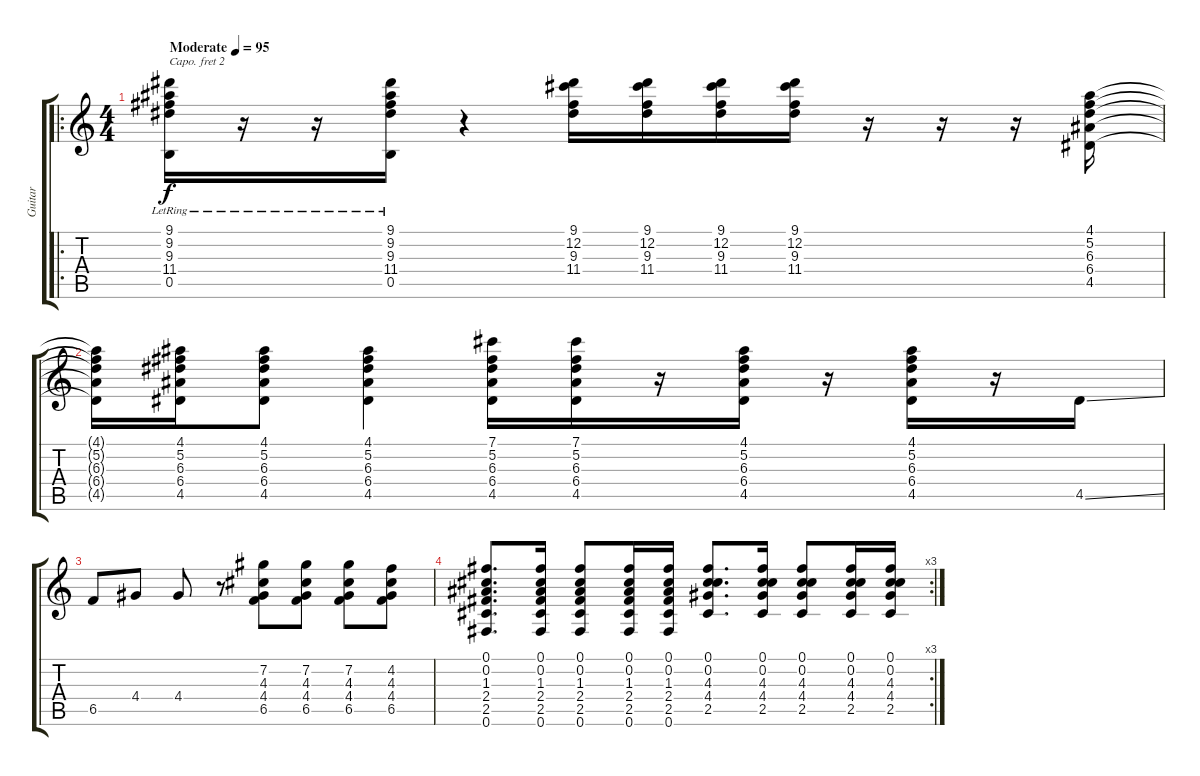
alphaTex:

\track ("Guitar" "Guitar") {instrument acousticguitarsteel}
\staff {score tabs}
\capo 2
\tuning (E4 B3 G3 D3 A2 E2) {hide}
\ro
\ts (4 4)
\tempo (95 "Moderate")
\clef g2
\ks c
(9.1{lr} 9.2{lr} 9.3{lr} 11.4{lr} 0.5{lr}).16{dy f instrument acousticguitarsteel} r.16 r.16 (9.1{lr} 9.2{lr} 9.3{lr} 11.4{lr} 0.5{lr}).16 r.4 (9.1 12.2 9.3 11.4).16 (9.1 12.2 9.3 11.4).16 (9.1 12.2 9.3 11.4).16 (9.1 12.2 9.3 11.4).16 r.16 r.16 r.16 (4.1 5.2 6.3 6.4 4.5).16 |
(4.1{t} 5.2{t} 6.3{t} 6.4{t} 4.5{t}).16 (4.1 5.2 6.3 6.4 4.5).16 (4.1 5.2 6.3 6.4 4.5).8 (4.1 5.2 6.3 6.4 4.5).4 (7.1 5.2 6.3 6.4 4.5).16 (7.1 5.2 6.3 6.4 4.5).16 r.16 (4.1 5.2 6.3 6.4 4.5).16 r.16 (4.1 5.2 6.3 6.4 4.5).16 r.16 4.5{ss}.16 |
6.5.8 4.4.8 4.4.8 r.8 (7.2 4.3 4.4 6.5).8 (7.2 4.3 4.4 6.5).8 (7.2 4.3 4.4 6.5).8 (4.2 4.3 4.4 6.5).8 |
\rc 3
(0.1 0.2 1.3 2.4 2.5 0.6).8{d} (0.1 0.2 1.3 2.4 2.5 0.6).16 (0.1 0.2 1.3 2.4 2.5 0.6).8 (0.1 0.2 1.3 2.4 2.5 0.6).16 (0.1 0.2 1.3 2.4 2.5 0.6).16 (0.1 0.2 4.3 4.4 2.5).8{d} (0.1 0.2 4.3 4.4 2.5).16 (0.1 0.2 4.3 4.4 2.5).8 (0.1 0.2 4.3 4.4 2.5).16 (0.1 0.2 4.3 4.4 2.5).16
